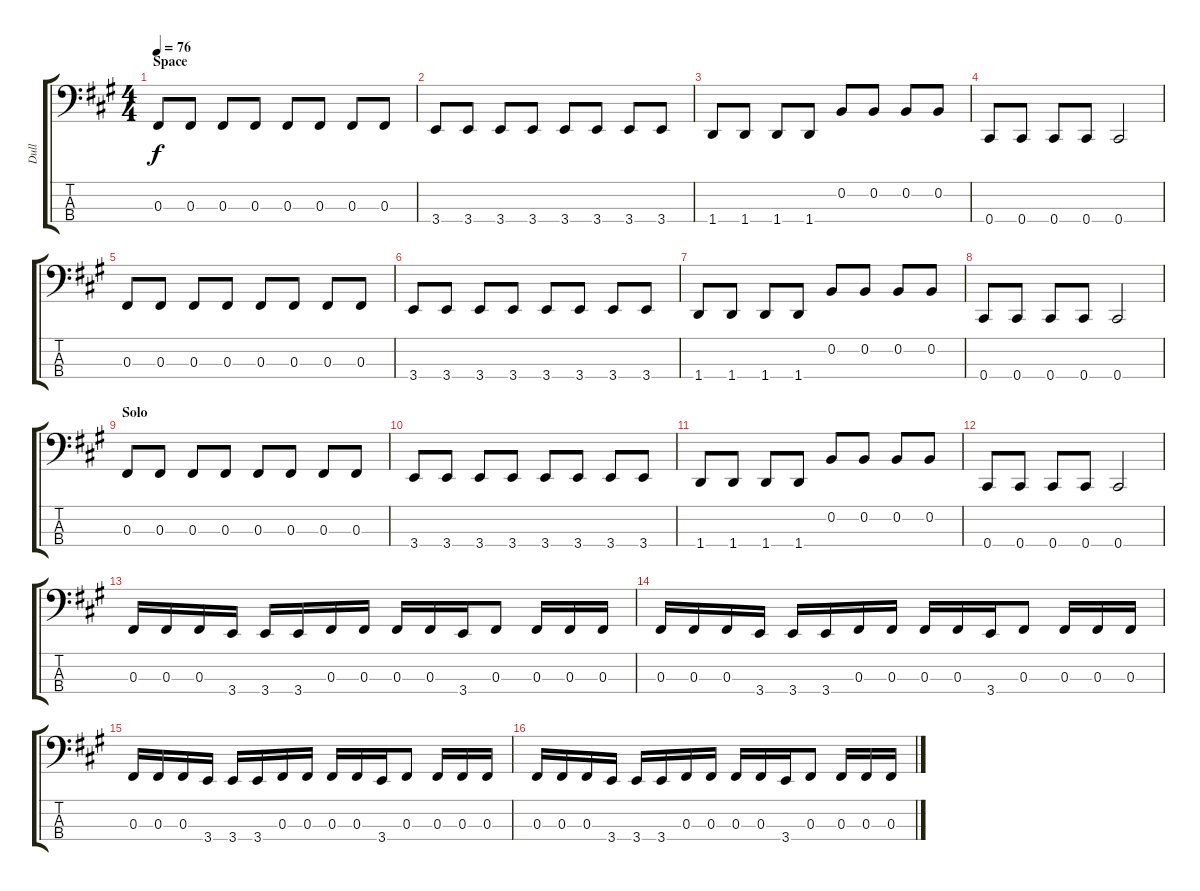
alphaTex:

\track ("Dull" "Dull") {instrument electricbassfinger}
\staff {score tabs}
\tuning (E2 B1 Gb1 Db1) {hide}
\ts (4 4)
\section ("" "Space")
\tempo 76
\clef f4
\ks a
0.3.8{dy f} 0.3.8 0.3.8 0.3.8 0.3.8 0.3.8 0.3.8 0.3.8 |
3.4.8 3.4.8 3.4.8 3.4.8 3.4.8 3.4.8 3.4.8 3.4.8 |
1.4.8 1.4.8 1.4.8 1.4.8 0.2.8 0.2.8 0.2.8 0.2.8 |
0.4.8 0.4.8 0.4.8 0.4.8 0.4.2 |
0.3.8 0.3.8 0.3.8 0.3.8 0.3.8 0.3.8 0.3.8 0.3.8 |
3.4.8 3.4.8 3.4.8 3.4.8 3.4.8 3.4.8 3.4.8 3.4.8 |
1.4.8 1.4.8 1.4.8 1.4.8 0.2.8 0.2.8 0.2.8 0.2.8 |
0.4.8 0.4.8 0.4.8 0.4.8 0.4.2 |
\section ("" "Solo")
0.3.8 0.3.8 0.3.8 0.3.8 0.3.8 0.3.8 0.3.8 0.3.8 |
3.4.8 3.4.8 3.4.8 3.4.8 3.4.8 3.4.8 3.4.8 3.4.8 |
1.4.8 1.4.8 1.4.8 1.4.8 0.2.8 0.2.8 0.2.8 0.2.8 |
0.4.8 0.4.8 0.4.8 0.4.8 0.4.2 |
0.3.16 0.3.16 0.3.16 3.4.16 3.4.16 3.4.16 0.3.16 0.3.16 0.3.16 0.3.16 3.4.16 0.3.8 0.3.16 0.3.16 0.3.16 |
0.3.16 0.3.16 0.3.16 3.4.16 3.4.16 3.4.16 0.3.16 0.3.16 0.3.16 0.3.16 3.4.16 0.3.8 0.3.16 0.3.16 0.3.16 |
0.3.16 0.3.16 0.3.16 3.4.16 3.4.16 3.4.16 0.3.16 0.3.16 0.3.16 0.3.16 3.4.16 0.3.8 0.3.16 0.3.16 0.3.16 |
0.3.16 0.3.16 0.3.16 3.4.16 3.4.16 3.4.16 0.3.16 0.3.16 0.3.16 0.3.16 3.4.16 0.3.8 0.3.16 0.3.16 0.3.16
